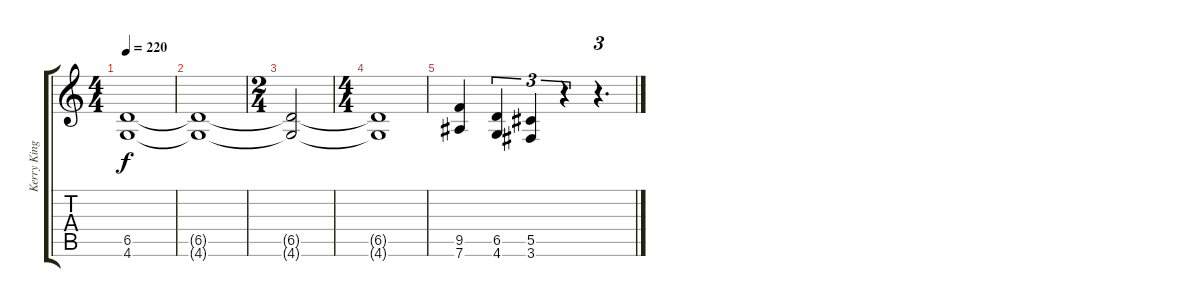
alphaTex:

\track ("Kerry King" "Kerry King") {instrument distortionguitar}
\staff {score tabs}
\tuning (Eb4 Bb3 Gb3 Db3 Ab2 Eb2) {hide}
\ts (4 4)
\tempo 220
\clef g2
\ks c
(6.5{t} 4.6{t}).1{dy f} |
(6.5{t} 4.6{t}).1 |
\ts (2 4)
(6.5{t} 4.6{t}).2 |
\ts (4 4)
(6.5{t} 4.6{t}).1 |
(9.5 7.6).4{volume 16} (6.5 4.6).4{tu (3 2)} (5.5 3.6).4{tu (3 2)} r.4{tu (3 2)} r.4{d tu (3 2)}
